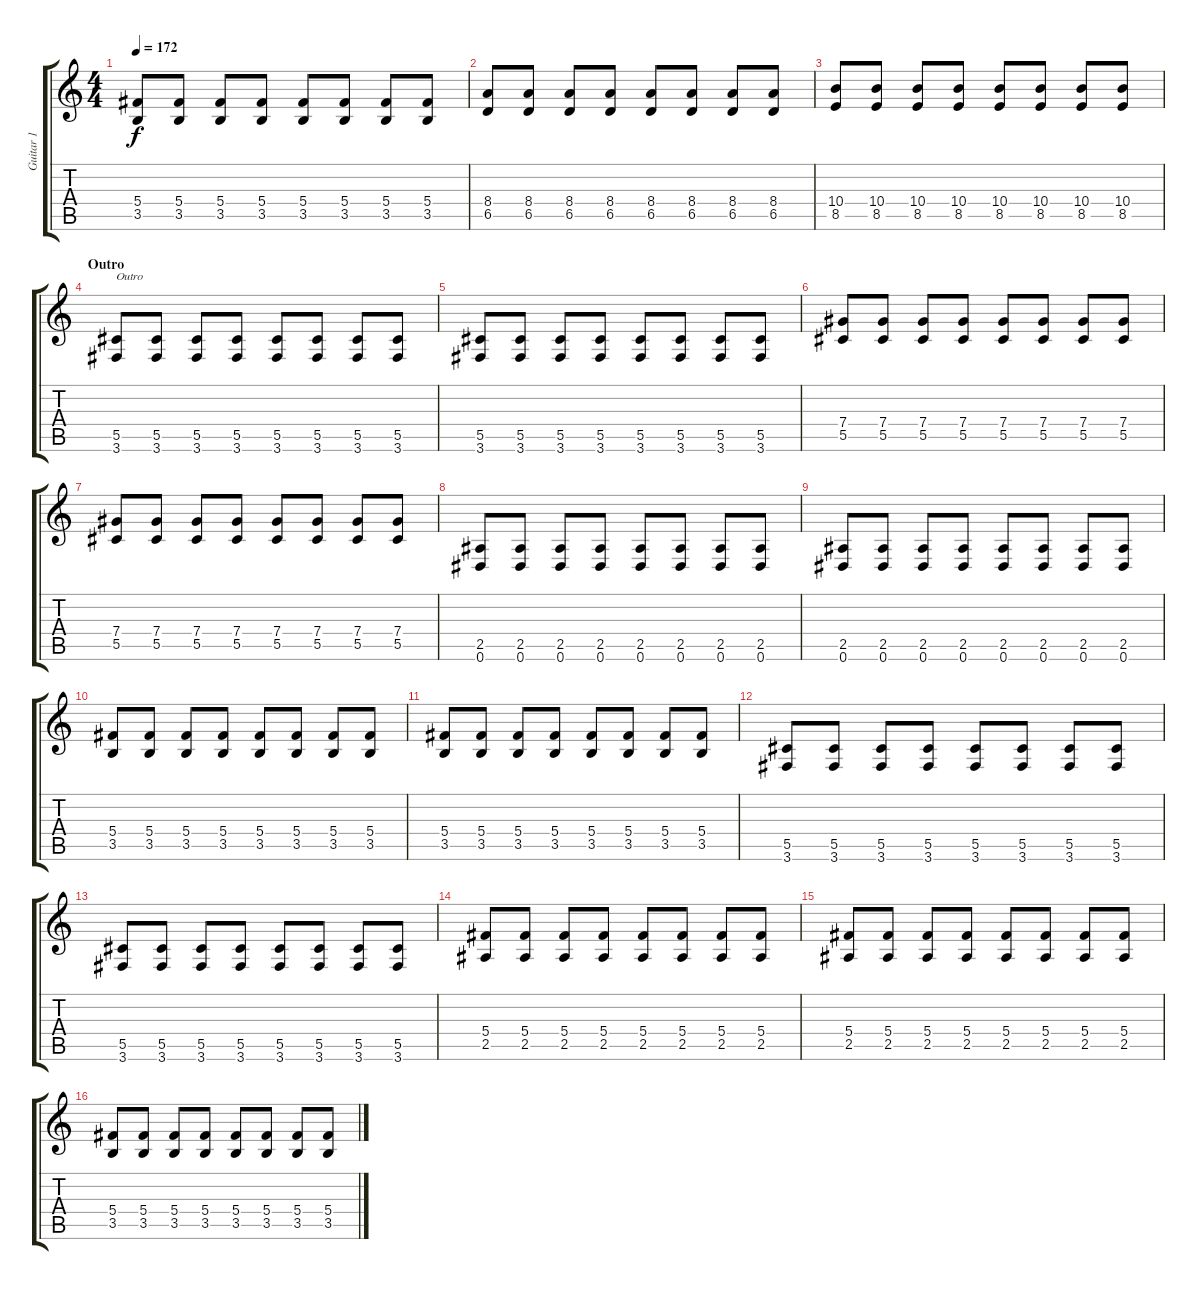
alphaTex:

\track ("Guitar 1" "Guitar 1") {instrument distortionguitar}
\staff {score tabs}
\tuning (Eb4 Bb3 Gb3 Db3 Ab2 Eb2) {hide}
\ts (4 4)
\tempo 172
\clef g2
\ks c
(5.4 3.5).8{dy f} (5.4 3.5).8 (5.4 3.5).8 (5.4 3.5).8 (5.4 3.5).8 (5.4 3.5).8 (5.4 3.5).8 (5.4 3.5).8 |
(8.4 6.5).8 (8.4 6.5).8 (8.4 6.5).8 (8.4 6.5).8 (8.4 6.5).8 (8.4 6.5).8 (8.4 6.5).8 (8.4 6.5).8 |
(10.4 8.5).8 (10.4 8.5).8 (10.4 8.5).8 (10.4 8.5).8 (10.4 8.5).8 (10.4 8.5).8 (10.4 8.5).8 (10.4 8.5).8 |
\section ("" "Outro")
(5.5 3.6).8{txt "Outro"} (5.5 3.6).8 (5.5 3.6).8 (5.5 3.6).8 (5.5 3.6).8 (5.5 3.6).8 (5.5 3.6).8 (5.5 3.6).8 |
(5.5 3.6).8 (5.5 3.6).8 (5.5 3.6).8 (5.5 3.6).8 (5.5 3.6).8 (5.5 3.6).8 (5.5 3.6).8 (5.5 3.6).8 |
(7.4 5.5).8 (7.4 5.5).8 (7.4 5.5).8 (7.4 5.5).8 (7.4 5.5).8 (7.4 5.5).8 (7.4 5.5).8 (7.4 5.5).8 |
(7.4 5.5).8 (7.4 5.5).8 (7.4 5.5).8 (7.4 5.5).8 (7.4 5.5).8 (7.4 5.5).8 (7.4 5.5).8 (7.4 5.5).8 |
(2.5 0.6).8 (2.5 0.6).8 (2.5 0.6).8 (2.5 0.6).8 (2.5 0.6).8 (2.5 0.6).8 (2.5 0.6).8 (2.5 0.6).8 |
(2.5 0.6).8 (2.5 0.6).8 (2.5 0.6).8 (2.5 0.6).8 (2.5 0.6).8 (2.5 0.6).8 (2.5 0.6).8 (2.5 0.6).8 |
(5.4 3.5).8 (5.4 3.5).8 (5.4 3.5).8 (5.4 3.5).8 (5.4 3.5).8 (5.4 3.5).8 (5.4 3.5).8 (5.4 3.5).8 |
(5.4 3.5).8 (5.4 3.5).8 (5.4 3.5).8 (5.4 3.5).8 (5.4 3.5).8 (5.4 3.5).8 (5.4 3.5).8 (5.4 3.5).8 |
(5.5 3.6).8 (5.5 3.6).8 (5.5 3.6).8 (5.5 3.6).8 (5.5 3.6).8 (5.5 3.6).8 (5.5 3.6).8 (5.5 3.6).8 |
(5.5 3.6).8 (5.5 3.6).8 (5.5 3.6).8 (5.5 3.6).8 (5.5 3.6).8 (5.5 3.6).8 (5.5 3.6).8 (5.5 3.6).8 |
(5.4 2.5).8 (5.4 2.5).8 (5.4 2.5).8 (5.4 2.5).8 (5.4 2.5).8 (5.4 2.5).8 (5.4 2.5).8 (5.4 2.5).8 |
(5.4 2.5).8 (5.4 2.5).8 (5.4 2.5).8 (5.4 2.5).8 (5.4 2.5).8 (5.4 2.5).8 (5.4 2.5).8 (5.4 2.5).8 |
(5.4 3.5).8 (5.4 3.5).8 (5.4 3.5).8 (5.4 3.5).8 (5.4 3.5).8 (5.4 3.5).8 (5.4 3.5).8 (5.4 3.5).8
